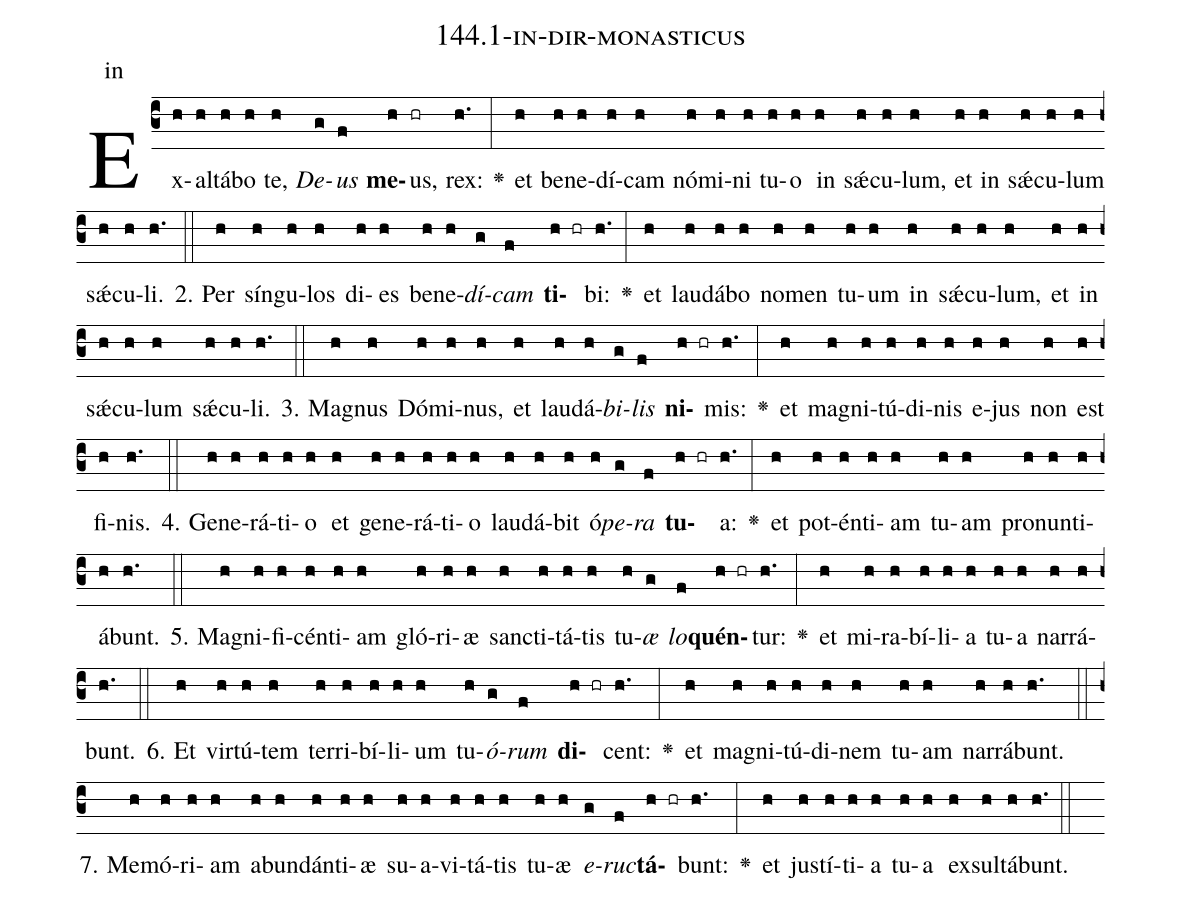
name: 144.1-in-dir-monasticus;
annotation: in;
%%
(c3)Ex(h)al(h)tá(h)bo(h) te,(h) <i>De</i>(g)<i>us</i>(f) <b>me</b>(h)us,(hr) rex:(h.) <v>\greheightstar</v>(:) et(h) be(h)ne(h)dí(h)cam(h) nó(h)mi(h)ni(h) tu(h)o(h) in(h) sǽ(h)cu(h)lum,(h) et(h) in(h) sǽ(h)cu(h)lum(h) sǽ(h)cu(h)li.(h.) (::)
2. Per(h) sín(h)gu(h)los(h) di(h)es(h) be(h)ne(h)<i>dí</i>(g)<i>cam</i>(f) <b>ti</b>(h hr)bi:(h.) <v>\greheightstar</v>(:) et(h) lau(h)dá(h)bo(h) no(h)men(h) tu(h)um(h) in(h) sǽ(h)cu(h)lum,(h) et(h) in(h) sǽ(h)cu(h)lum(h) sǽ(h)cu(h)li.(h.) (::)
3. Ma(h)gnus(h) Dó(h)mi(h)nus,(h) et(h) lau(h)dá(h)<i>bi</i>(g)<i>lis</i>(f) <b>ni</b>(h hr)mis:(h.) <v>\greheightstar</v>(:) et(h) ma(h)gni(h)tú(h)di(h)nis(h) e(h)jus(h) non(h) est(h) fi(h)nis.(h.) (::)
4. Ge(h)ne(h)rá(h)ti(h)o(h) et(h) ge(h)ne(h)rá(h)ti(h)o(h) lau(h)dá(h)bit(h) ó(h)<i>pe</i>(g)<i>ra</i>(f) <b>tu</b>(h hr)a:(h.) <v>\greheightstar</v>(:) et(h) pot(h)én(h)ti(h)am(h) tu(h)am(h) pro(h)nun(h)ti(h)á(h)bunt.(h.) (::)
5. Ma(h)gni(h)fi(h)cén(h)ti(h)am(h) gló(h)ri(h)æ(h) sanc(h)ti(h)tá(h)tis(h) tu(h)<i>æ</i>(g) <i>lo</i>(f)<b>quén</b>(h hr)tur:(h.) <v>\greheightstar</v>(:) et(h) mi(h)ra(h)bí(h)li(h)a(h) tu(h)a(h) nar(h)rá(h)bunt.(h.) (::)
6. Et(h) vir(h)tú(h)tem(h) ter(h)ri(h)bí(h)li(h)um(h) tu(h)<i>ó</i>(g)<i>rum</i>(f) <b>di</b>(h hr)cent:(h.) <v>\greheightstar</v>(:) et(h) ma(h)gni(h)tú(h)di(h)nem(h) tu(h)am(h) nar(h)rá(h)bunt.(h.) (::)
7. Me(h)mó(h)ri(h)am(h) ab(h)un(h)dán(h)ti(h)æ(h) su(h)a(h)vi(h)tá(h)tis(h) tu(h)æ(h) <i>e</i>(g)<i>ruc</i>(f)<b>tá</b>(h hr)bunt:(h.) <v>\greheightstar</v>(:) et(h) jus(h)tí(h)ti(h)a(h) tu(h)a(h) ex(h)sul(h)tá(h)bunt.(h.) (::)
